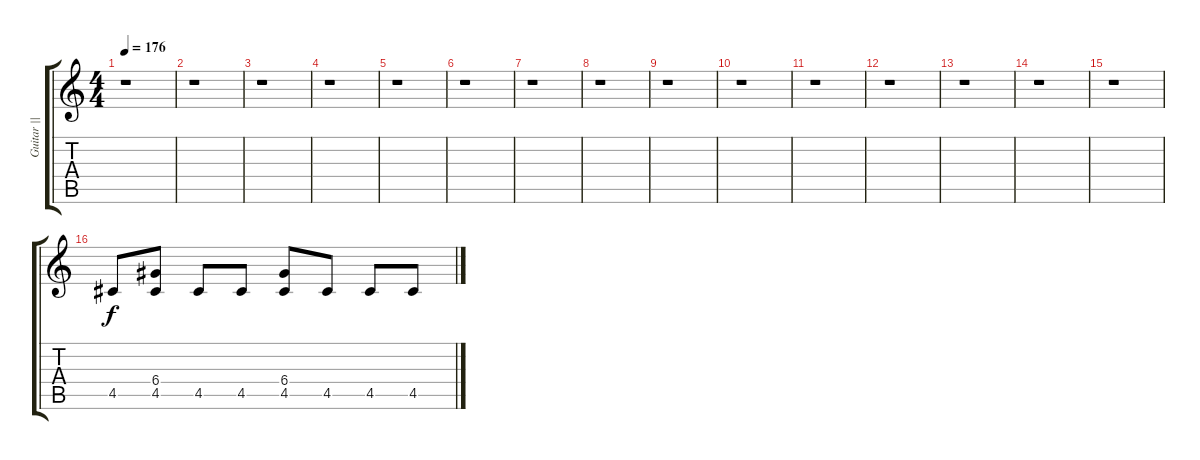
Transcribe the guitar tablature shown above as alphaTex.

\track ("Guitar ||" "Guitar ||") {instrument distortionguitar}
\staff {score tabs}
\tuning (E4 B3 G3 D3 A2 E2) {hide}
\ts (4 4)
\tempo 176
\clef g2
\ks c
r.1{dy f} |
r.1 |
r.1 |
r.1 |
r.1 |
r.1 |
r.1 |
r.1 |
r.1 |
r.1 |
r.1 |
r.1 |
r.1 |
r.1 |
r.1 |
4.5.8 (6.4 4.5).8 4.5.8 4.5.8 (6.4 4.5).8 4.5.8 4.5.8 4.5.8
